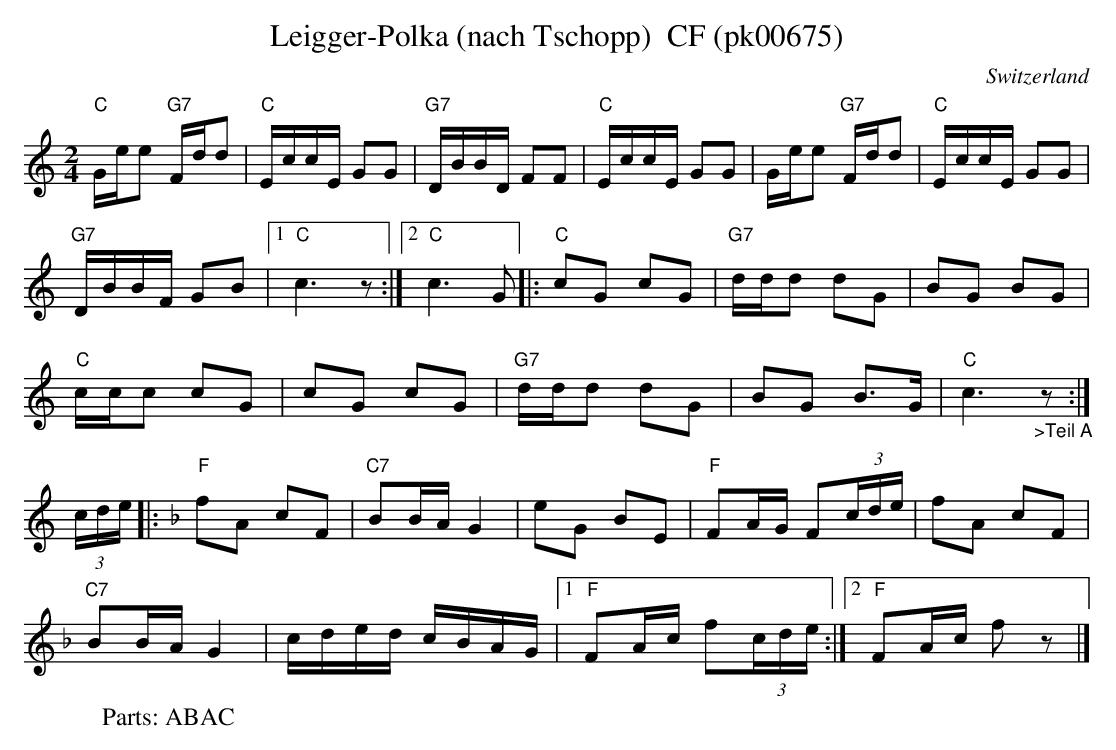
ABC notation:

X:1
T:Leigger-Polka (nach Tschopp)  CF (pk00675)
O:Switzerland
M:2/4
L:1/16
K:C major
"C"Gee2 "G7"Fdd2 | "C"EccE G2G2 | "G7"DBBD F2F2 | "C"EccE G2G2 | Gee2 "G7"Fdd2 | "C"EccE G2G2 |
"G7"DBBF G2B2 |1 "C"c6z2 :|2 "C"c6G2 |: "C"c2G2 c2G2 | "G7"ddd2 d2G2 | B2G2 B2G2 |
"C"ccc2 c2G2 | c2G2 c2G2 | "G7"ddd2 d2G2 | B2G2 B3G | "C"c6"_>Teil A"z2 :|
(3cde [K:F] |: "F"f2A2 c2F2 | "C7"B2BA G4 | e2G2 B2E2 | "F"F2AG F2(3cde | f2A2 c2F2 |
"C7"B2BAG4 | cded cBAG |1 "F"F2Ac f2(3cde :|2 "F"F2Ac f2z2 |]
W:Parts: ABAC
